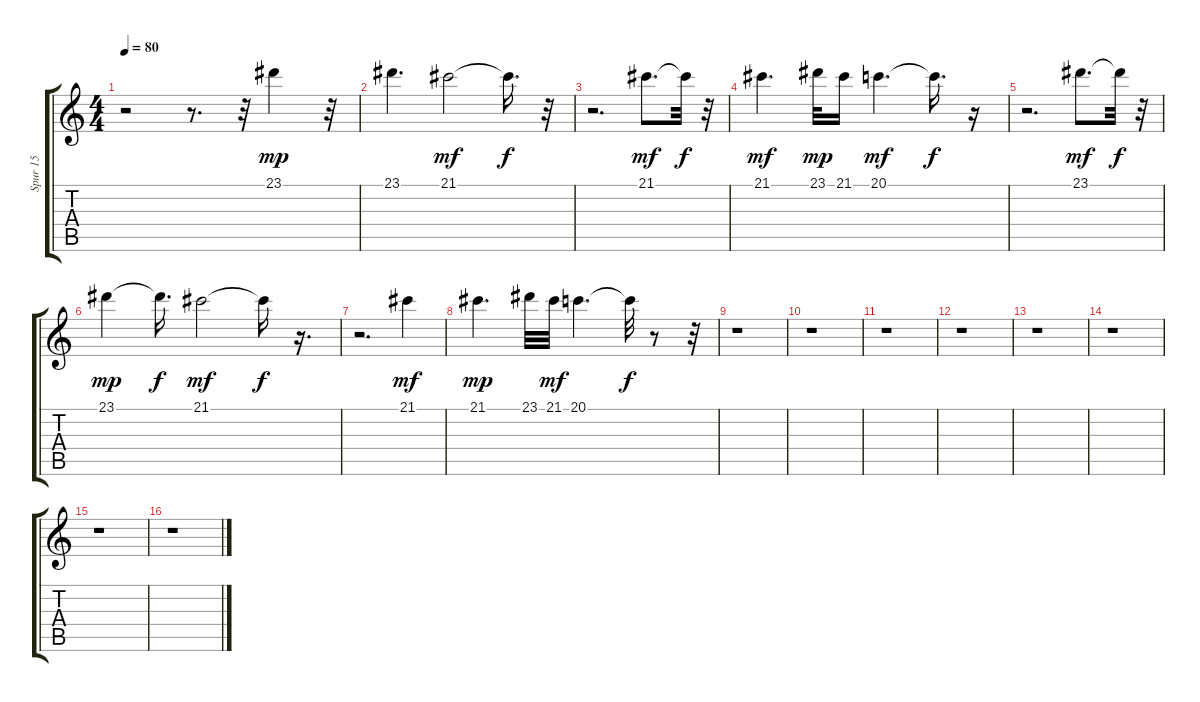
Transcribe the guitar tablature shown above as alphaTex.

\track ("Spur 15" "Spur 15") {instrument flute}
\staff {score tabs}
\tuning (E4 B3 G3 D3 A2 E2) {hide}
\ts (4 4)
\tempo 80
\clef g2
\ks c
r.2{dy mp} r.8{d} r.32 23.1.4 r.32 |
23.1.4{d} 21.1.2{dy mf} 21.1{t}.16{d dy f} r.32 |
r.2{d} 21.1.8{d dy mf} 21.1{t}.32{dy f} r.32 |
21.1.4{d dy mf} 23.1.32{dy mp} 21.1.16 20.1.4{d dy mf} 20.1{t}.16{d dy f} r.16 |
r.2{d} 23.1.8{d dy mf} 23.1{t}.32{dy f} r.32 |
23.1.4{dy mp} 23.1{t}.16{d dy f} 21.1.2{dy mf} 21.1{t}.16{dy f} r.16{d} |
r.2{d} 21.1.4{dy mf} |
21.1.4{d dy mp} 23.1.32 21.1.32{dy mf} 20.1.4{d} 20.1{t}.32{dy f} r.8 r.32 |
r.1 |
r.1 |
r.1 |
r.1 |
r.1 |
r.1 |
r.1 |
r.1
